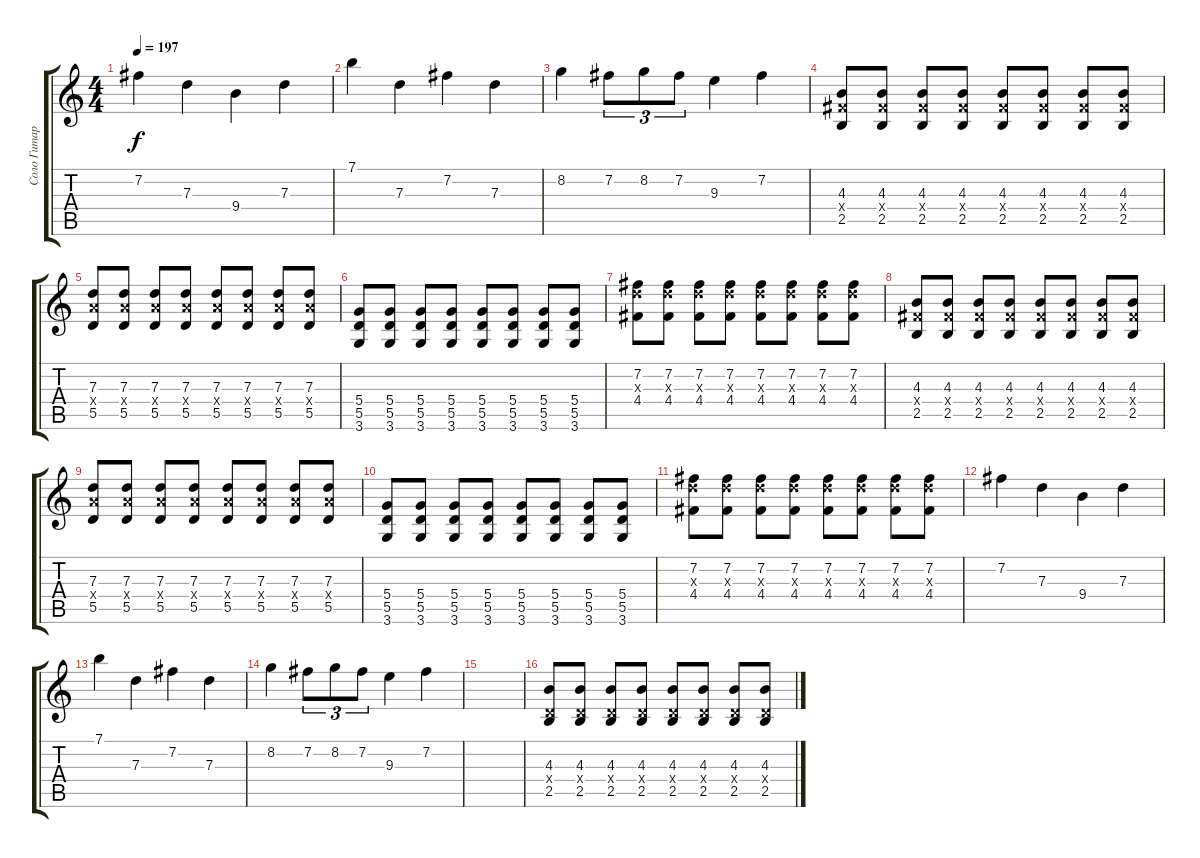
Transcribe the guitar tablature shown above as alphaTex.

\track ("Соло Гитара (Brown Tom)" "Соло Гитар") {instrument distortionguitar}
\staff {score tabs}
\tuning (E4 B3 G3 D3 A2 E2) {hide}
\ts (4 4)
\tempo 197
\clef g2
\ks c
7.2.4{dy f volume 13} 7.3.4 9.4.4 7.3.4 |
7.1.4 7.3.4 7.2.4 7.3.4 |
8.2.4 7.2.8{tu (3 2)} 8.2.8{tu (3 2)} 7.2.8{tu (3 2)} 9.3.4 7.2.4 |
(4.3 4.4{x} 2.5).8{volume 11} (4.3 4.4{x} 2.5).8 (4.3 4.4{x} 2.5).8 (4.3 4.4{x} 2.5).8 (4.3 4.4{x} 2.5).8 (4.3 4.4{x} 2.5).8 (4.3 4.4{x} 2.5).8 (4.3 4.4{x} 2.5).8 |
(7.3 7.4{x} 5.5).8 (7.3 7.4{x} 5.5).8 (7.3 7.4{x} 5.5).8 (7.3 7.4{x} 5.5).8 (7.3 7.4{x} 5.5).8 (7.3 7.4{x} 5.5).8 (7.3 7.4{x} 5.5).8 (7.3 7.4{x} 5.5).8 |
(5.4 5.5 3.6).8 (5.4 5.5 3.6).8 (5.4 5.5 3.6).8 (5.4 5.5 3.6).8 (5.4 5.5 3.6).8 (5.4 5.5 3.6).8 (5.4 5.5 3.6).8 (5.4 5.5 3.6).8 |
(7.2 7.3{x} 4.4).8 (7.2 7.3{x} 4.4).8 (7.2 7.3{x} 4.4).8 (7.2 7.3{x} 4.4).8 (7.2 7.3{x} 4.4).8 (7.2 7.3{x} 4.4).8 (7.2 7.3{x} 4.4).8 (7.2 7.3{x} 4.4).8 |
(4.3 4.4{x} 2.5).8{volume 11} (4.3 4.4{x} 2.5).8 (4.3 4.4{x} 2.5).8 (4.3 4.4{x} 2.5).8 (4.3 4.4{x} 2.5).8 (4.3 4.4{x} 2.5).8 (4.3 4.4{x} 2.5).8 (4.3 4.4{x} 2.5).8 |
(7.3 7.4{x} 5.5).8 (7.3 7.4{x} 5.5).8 (7.3 7.4{x} 5.5).8 (7.3 7.4{x} 5.5).8 (7.3 7.4{x} 5.5).8 (7.3 7.4{x} 5.5).8 (7.3 7.4{x} 5.5).8 (7.3 7.4{x} 5.5).8 |
(5.4 5.5 3.6).8 (5.4 5.5 3.6).8 (5.4 5.5 3.6).8 (5.4 5.5 3.6).8 (5.4 5.5 3.6).8 (5.4 5.5 3.6).8 (5.4 5.5 3.6).8 (5.4 5.5 3.6).8 |
(7.2 7.3{x} 4.4).8 (7.2 7.3{x} 4.4).8 (7.2 7.3{x} 4.4).8 (7.2 7.3{x} 4.4).8 (7.2 7.3{x} 4.4).8 (7.2 7.3{x} 4.4).8 (7.2 7.3{x} 4.4).8 (7.2 7.3{x} 4.4).8 |
7.2.4{volume 13} 7.3.4 9.4.4 7.3.4 |
7.1.4 7.3.4 7.2.4 7.3.4 |
8.2.4 7.2.8{tu (3 2)} 8.2.8{tu (3 2)} 7.2.8{tu (3 2)} 9.3.4 7.2.4 |
|
(4.3 0.4{x} 2.5).8 (4.3 0.4{x} 2.5).8 (4.3 0.4{x} 2.5).8 (4.3 0.4{x} 2.5).8 (4.3 0.4{x} 2.5).8 (4.3 0.4{x} 2.5).8 (4.3 0.4{x} 2.5).8 (4.3 0.4{x} 2.5).8
